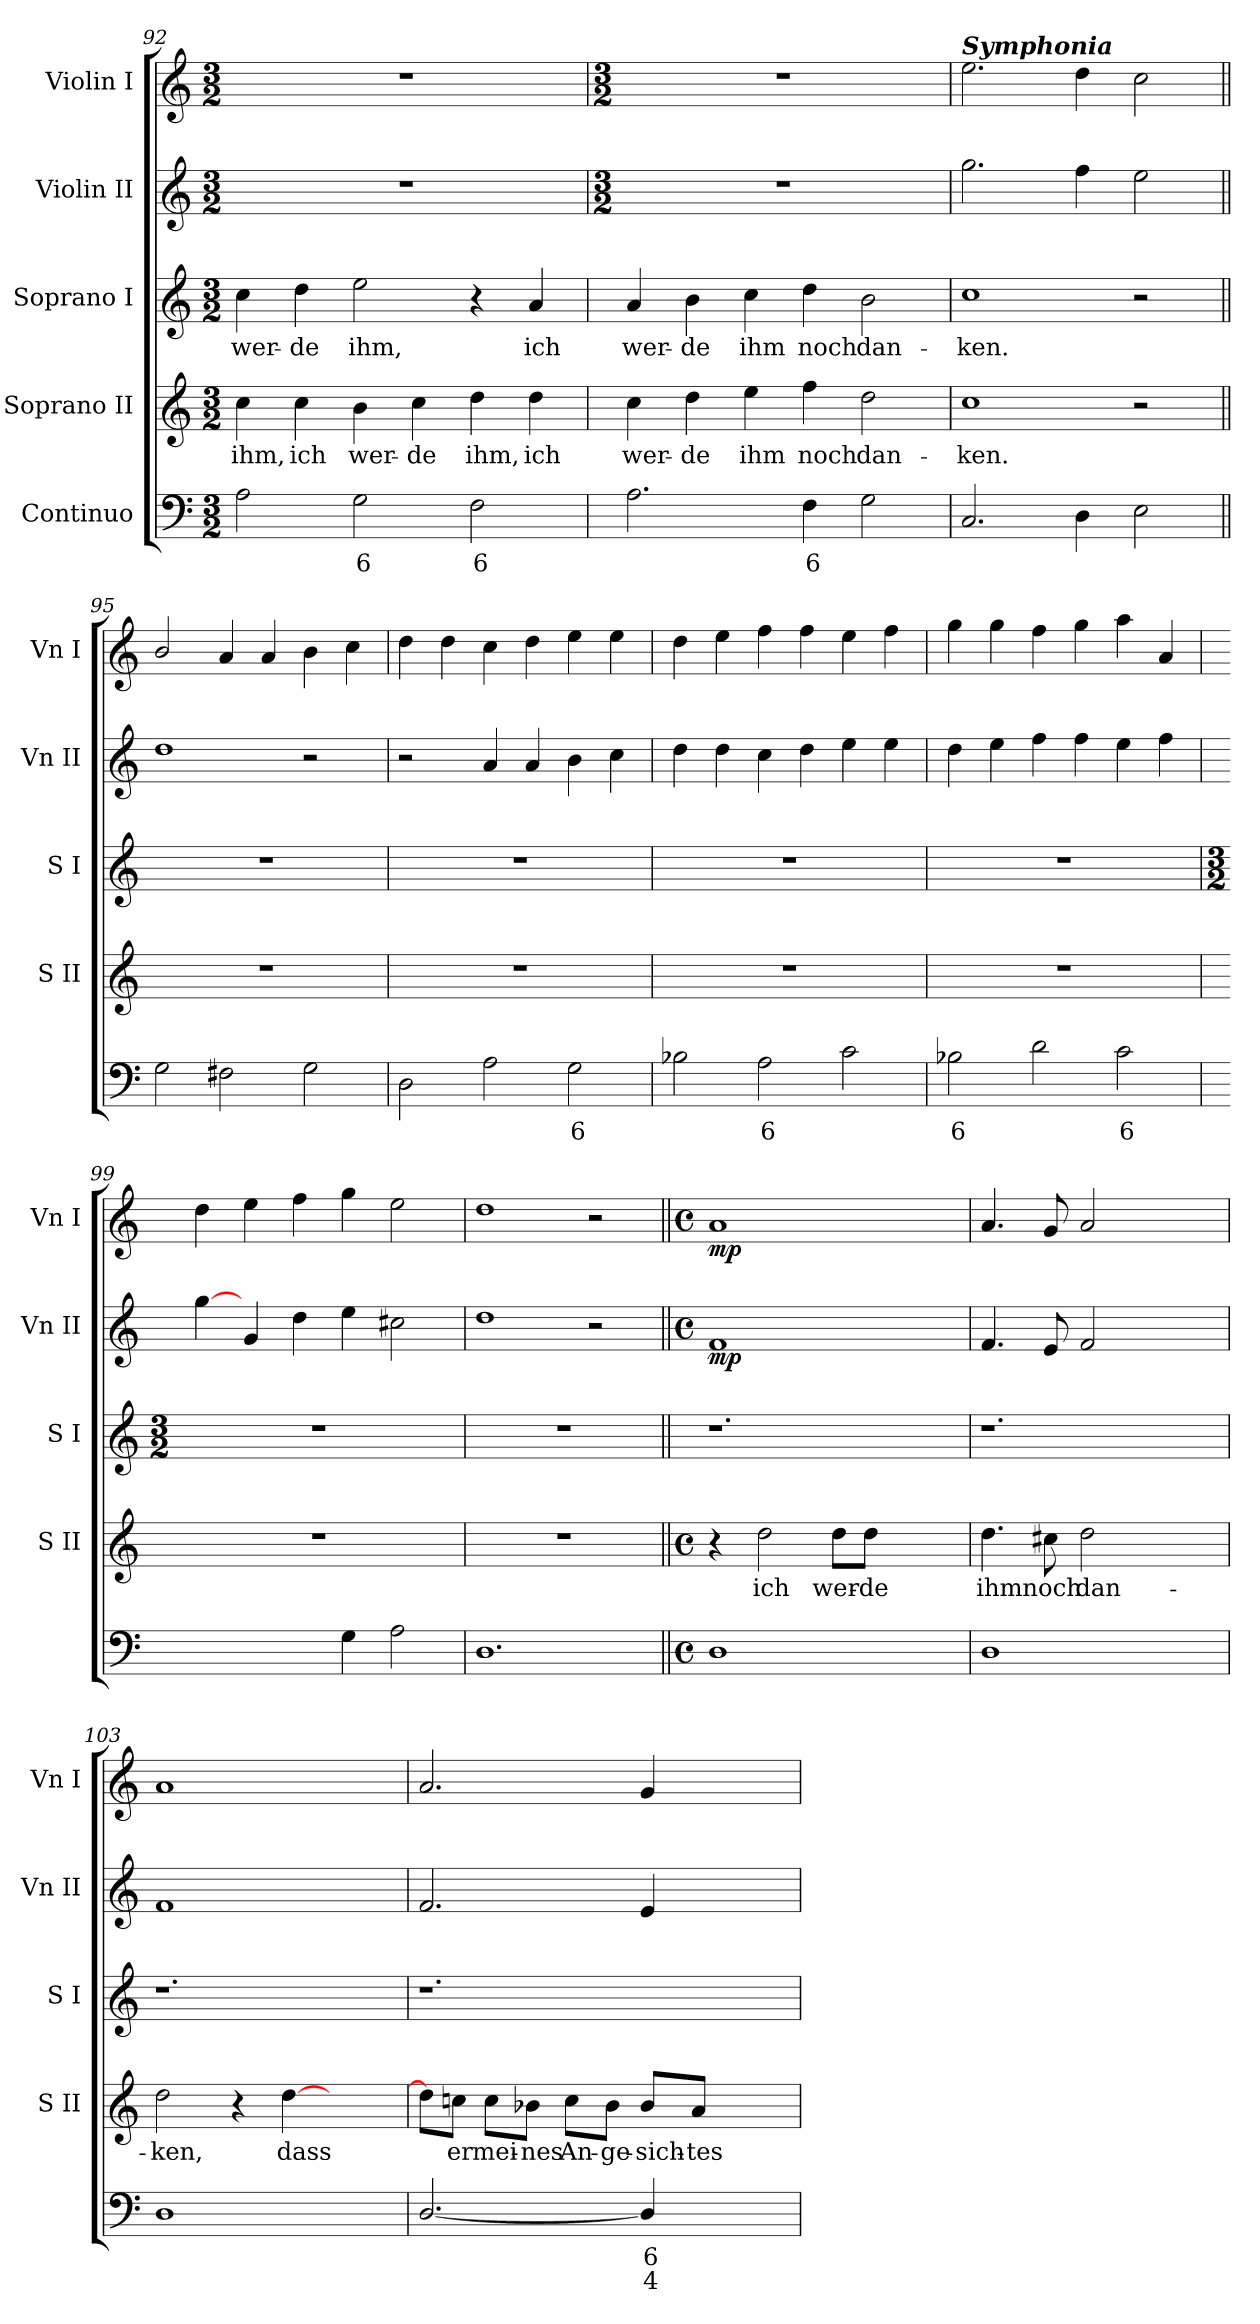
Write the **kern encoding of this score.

**kern	**text	**text	**kern	**text	**kern	**text	**kern	**dynam	**kern	**dynam
*part5	*part5	*part5	*part4	*part4	*part3	*part3	*part2	*part2	*part1	*part1
*staff5	*staff5	*staff5	*staff4	*staff4	*staff3	*staff3	*staff2	*staff2	*staff1	*staff1
*I"Continuo	*	*	*I"Soprano II	*	*I"Soprano I	*	*I"Violin II	*	*I"Violin I	*
*	*	*	*I'S II	*	*I'S I	*	*I'Vn II	*	*I'Vn I	*
*clefF4	*	*	*clefG2	*	*clefG2	*	*clefG2	*	*clefG2	*
*k[]	*	*	*k[]	*	*k[]	*	*k[]	*	*k[]	*
*C:	*	*	*C:	*	*C:	*	*C:	*	*C:	*
*M3/2	*	*	*M3/2	*	*M3/2	*	*M3/2	*	*M3/2	*
=92	=92	=92	=92	=92	=92	=92	=92	=92	=92	=92
!	!	!	!	!LO:LY:b	!	!LO:LY:b	!	!	!	!
2A	.	.	4cc	ihm,	4cc	wer-	1.r	.	1.r	.
!	!	!	!	!LO:LY:b	!	!LO:LY:b	!	!	!	!
.	.	.	4cc	ich	4dd	-de	.	.	.	.
!	!LO:LY:b	!	!	!LO:LY:b	!	!LO:LY:b	!	!	!	!
2G	6	.	4b	wer-	2ee	ihm,	.	.	.	.
!	!	!	!	!LO:LY:b	!	!	!	!	!	!
.	.	.	4cc	-de	.	.	.	.	.	.
!	!LO:LY:b	!	!	!LO:LY:b	!	!	!	!	!	!
2F	6	.	4dd	ihm,	4r	.	.	.	.	.
!	!	!	!	!LO:LY:b	!	!LO:LY:b	!	!	!	!
.	.	.	4dd	ich	4a	ich	.	.	.	.
!!LO:LB:g=z
=93	=93	=93	=93	=93	=93	=93	=93	=93	=93	=93
*	*	*	*	*	*	*	*k[]	*	*k[]	*
*	*	*	*	*	*	*	*C:	*	*C:	*
*	*	*	*	*	*	*	*M3/2	*	*M3/2	*
!	!	!	!	!LO:LY:b	!	!LO:LY:b	!LO:N:vis=1	!	!LO:N:vis=1	!
2.A	.	.	4cc	wer-	4a	wer-	1.r	.	1.r	.
!	!	!	!	!LO:LY:b	!	!LO:LY:b	!	!	!	!
.	.	.	4dd	-de	4b	-de	.	.	.	.
!	!	!	!	!LO:LY:b	!	!LO:LY:b	!	!	!	!
.	.	.	4ee	ihm	4cc	ihm	.	.	.	.
!	!LO:LY:b	!	!	!LO:LY:b	!	!LO:LY:b	!	!	!	!
4F	6	.	4ff	noch	4dd	noch	.	.	.	.
!	!	!	!	!LO:LY:b	!	!LO:LY:b	!	!	!	!
2G	.	.	2dd	dan-	2b	dan-	.	.	.	.
=94	=94	=94	=94	=94	=94	=94	=94	=94	=94	=94
!	!	!	!	!	!	!	!	!	!LO:TX:a:Bi:t=Symphonia	!
!	!	!	!	!LO:LY:b	!	!LO:LY:b	!	!	!	!
2.C	.	.	1cc	-ken.	1cc	-ken.	2.gg	.	2.ee	.
4D	.	.	.	.	.	.	4ff	.	4dd	.
2E	.	.	2r	.	2r	.	2ee	.	2cc	.
=95||	=95||	=95||	=95||	=95||	=95||	=95||	=95||	=95||	=95||	=95||
!	!	!	!LO:N:vis=1	!	!LO:N:vis=1	!	!	!	!	!
2G	.	.	1.r	.	1.r	.	1dd	.	2b/	.
2F#X	.	.	.	.	.	.	.	.	4a	.
.	.	.	.	.	.	.	.	.	4a	.
2G	.	.	.	.	.	.	2r	.	4b	.
.	.	.	.	.	.	.	.	.	4cc	.
=96	=96	=96	=96	=96	=96	=96	=96	=96	=96	=96
!	!	!	!LO:N:vis=1	!	!LO:N:vis=1	!	!	!	!	!
2D	.	.	1.r	.	1.r	.	2r	.	4dd	.
.	.	.	.	.	.	.	.	.	4dd	.
2A	.	.	.	.	.	.	4a	.	4cc	.
.	.	.	.	.	.	.	4a	.	4dd	.
!	!LO:LY:b	!	!	!	!	!	!	!	!	!
2G	6	.	.	.	.	.	4b	.	4ee	.
.	.	.	.	.	.	.	4cc	.	4ee	.
=97	=97	=97	=97	=97	=97	=97	=97	=97	=97	=97
!	!	!	!LO:N:vis=1	!	!LO:N:vis=1	!	!	!	!	!
2B-X	.	.	1.r	.	1.r	.	4dd	.	4dd	.
.	.	.	.	.	.	.	4dd	.	4ee	.
!	!LO:LY:b	!	!	!	!	!	!	!	!	!
2A	6	.	.	.	.	.	4cc	.	4ff	.
.	.	.	.	.	.	.	4dd	.	4ff	.
2c	.	.	.	.	.	.	4ee	.	4ee	.
.	.	.	.	.	.	.	4ee	.	4ff	.
=98	=98	=98	=98	=98	=98	=98	=98	=98	=98	=98
!	!LO:LY:b	!	!LO:N:vis=1	!	!LO:N:vis=1	!	!	!	!	!
2B-X	6	.	1.r	.	1.r	.	4dd	.	4gg	.
.	.	.	.	.	.	.	4ee	.	4gg	.
2d	.	.	.	.	.	.	4ff	.	4ff	.
.	.	.	.	.	.	.	4ff	.	4gg	.
!	!LO:LY:b	!	!	!	!	!	!	!	!	!
2c	6	.	.	.	.	.	4ee	.	4aa	.
.	.	.	.	.	.	.	4ff	.	4a	.
!!LO:LB:g=z
=99	=99	=99	=99	=99	=99	=99	=99	=99	=99	=99
*	*	*	*	*	*M3/2	*	*	*	*	*
!	!LO:LY:b	!	!LO:N:vis=1	!	!	!	!	!	!	!
[2B-Xyy	6	.	1.r	.	1.r	.	[4gg	.	4dd	.
.	.	.	.	.	.	.	4g	.	4ee	.
!	!LO:LY:b	!	!	!	!	!	!	!	!	!
4B-yy]	5	.	.	.	.	.	4dd	.	4ff	.
4G	.	.	.	.	.	.	4ee	.	4gg	.
2A	.	.	.	.	.	.	2cc#X	.	2ee	.
=100	=100	=100	=100	=100	=100	=100	=100	=100	=100	=100
!	!	!	!LO:N:vis=1	!	!	!	!	!	!	!
1.D	.	.	1.r	.	1.r	.	1dd	.	1dd	.
.	.	.	.	.	.	.	2r	.	2r	.
=101||	=101||	=101||	=101||	=101||	=101||	=101||	=101||	=101||	=101||	=101||
*M4/4	*	*	*M4/4	*	*	*	*M4/4	*	*M4/4	*
*met(c)	*	*	*met(c)	*	*	*	*met(c)	*	*met(c)	*
!	!	!	!	!	!	!	!	!LO:DY:b	!	!LO:DY:b
1D	.	.	4r	.	1.r	.	1f	mp	1a	mp
!	!	!	!	!LO:LY:b	!	!	!	!	!	!
.	.	.	2dd	ich	.	.	.	.	.	.
!	!	!	!	!LO:LY:b	!	!	!	!	!	!
.	.	.	8dd\L	wer-	.	.	.	.	.	.
!	!	!	!	!LO:LY:b	!	!	!	!	!	!
.	.	.	8dd\J	-de	.	.	.	.	.	.
2ryy	.	.	2ryy	.	.	.	2ryy	.	2ryy	.
=102	=102	=102	=102	=102	=102	=102	=102	=102	=102	=102
!	!	!	!	!LO:LY:b	!	!	!	!	!	!
1D	.	.	4.dd	ihm	1.r	.	4.f	.	4.a	.
!	!	!	!	!LO:LY:b	!	!	!	!	!	!
.	.	.	8cc#X	noch	.	.	8e	.	8g	.
!	!	!	!	!LO:LY:b	!	!	!	!	!	!
.	.	.	2dd	dan-	.	.	2f	.	2a	.
2ryy	.	.	2ryy	.	.	.	2ryy	.	2ryy	.
=103	=103	=103	=103	=103	=103	=103	=103	=103	=103	=103
!	!	!	!	!LO:LY:b	!	!	!	!	!	!
1D	.	.	2dd	-ken,	1.r	.	1f	.	1a	.
.	.	.	4r	.	.	.	.	.	.	.
!	!	!	!	!LO:LY:b	!	!	!	!	!	!
.	.	.	[4dd	dass	.	.	.	.	.	.
2ryy	.	.	2ryy	.	.	.	2ryy	.	2ryy	.
=104	=104	=104	=104	=104	=104	=104	=104	=104	=104	=104
[2.D/	.	.	8dd\L]	.	1.r	.	2.f	.	2.a	.
!	!	!	!	!LO:LY:b	!	!	!	!	!	!
.	.	.	8ccn\J	er	.	.	.	.	.	.
!	!	!	!	!LO:LY:b	!	!	!	!	!	!
.	.	.	8cc\L	mei-	.	.	.	.	.	.
!	!	!	!	!LO:LY:b	!	!	!	!	!	!
.	.	.	8b-X\J	-nes	.	.	.	.	.	.
!	!	!	!	!LO:LY:b	!	!	!	!	!	!
.	.	.	8cc\L	An-	.	.	.	.	.	.
!	!	!	!	!LO:LY:b	!	!	!	!	!	!
.	.	.	8b-\J	-ge-	.	.	.	.	.	.
!	!LO:LY:b	!LO:LY:b	!	!LO:LY:b	!	!	!	!	!	!
4D/]	6	4	8b-/L	-sich-	.	.	4e	.	4g	.
!	!	!	!	!LO:LY:b	!	!	!	!	!	!
.	.	.	8a/J	-tes	.	.	.	.	.	.
2ryy	.	.	2ryy	.	.	.	2ryy	.	2ryy	.
=	=	=	=	=	=	=	=	=	=	=
*-	*-	*-	*-	*-	*-	*-	*-	*-	*-	*-
